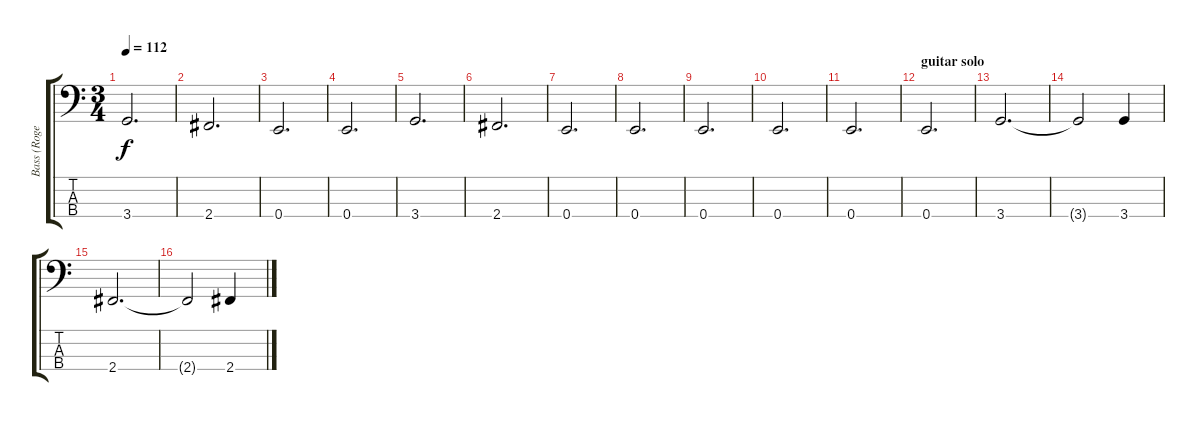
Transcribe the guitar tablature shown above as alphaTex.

\track ("Bass (Roger Waters)" "Bass (Roge") {instrument electricbasspick}
\staff {score tabs}
\tuning (G2 D2 A1 E1) {hide}
\ts (3 4)
\tempo 112
\clef f4
\ks c
3.4.2{d dy f} |
2.4.2{d} |
0.4.2{d} |
0.4.2{d} |
3.4.2{d} |
2.4.2{d} |
0.4.2{d} |
0.4.2{d} |
0.4.2{d} |
0.4.2{d} |
0.4.2{d} |
\section ("" "guitar solo")
0.4.2{d} |
3.4.2{d volume 16 instrument electricbasspick} |
3.4{t}.2 3.4.4 |
2.4.2{d} |
2.4{t}.2 2.4.4
